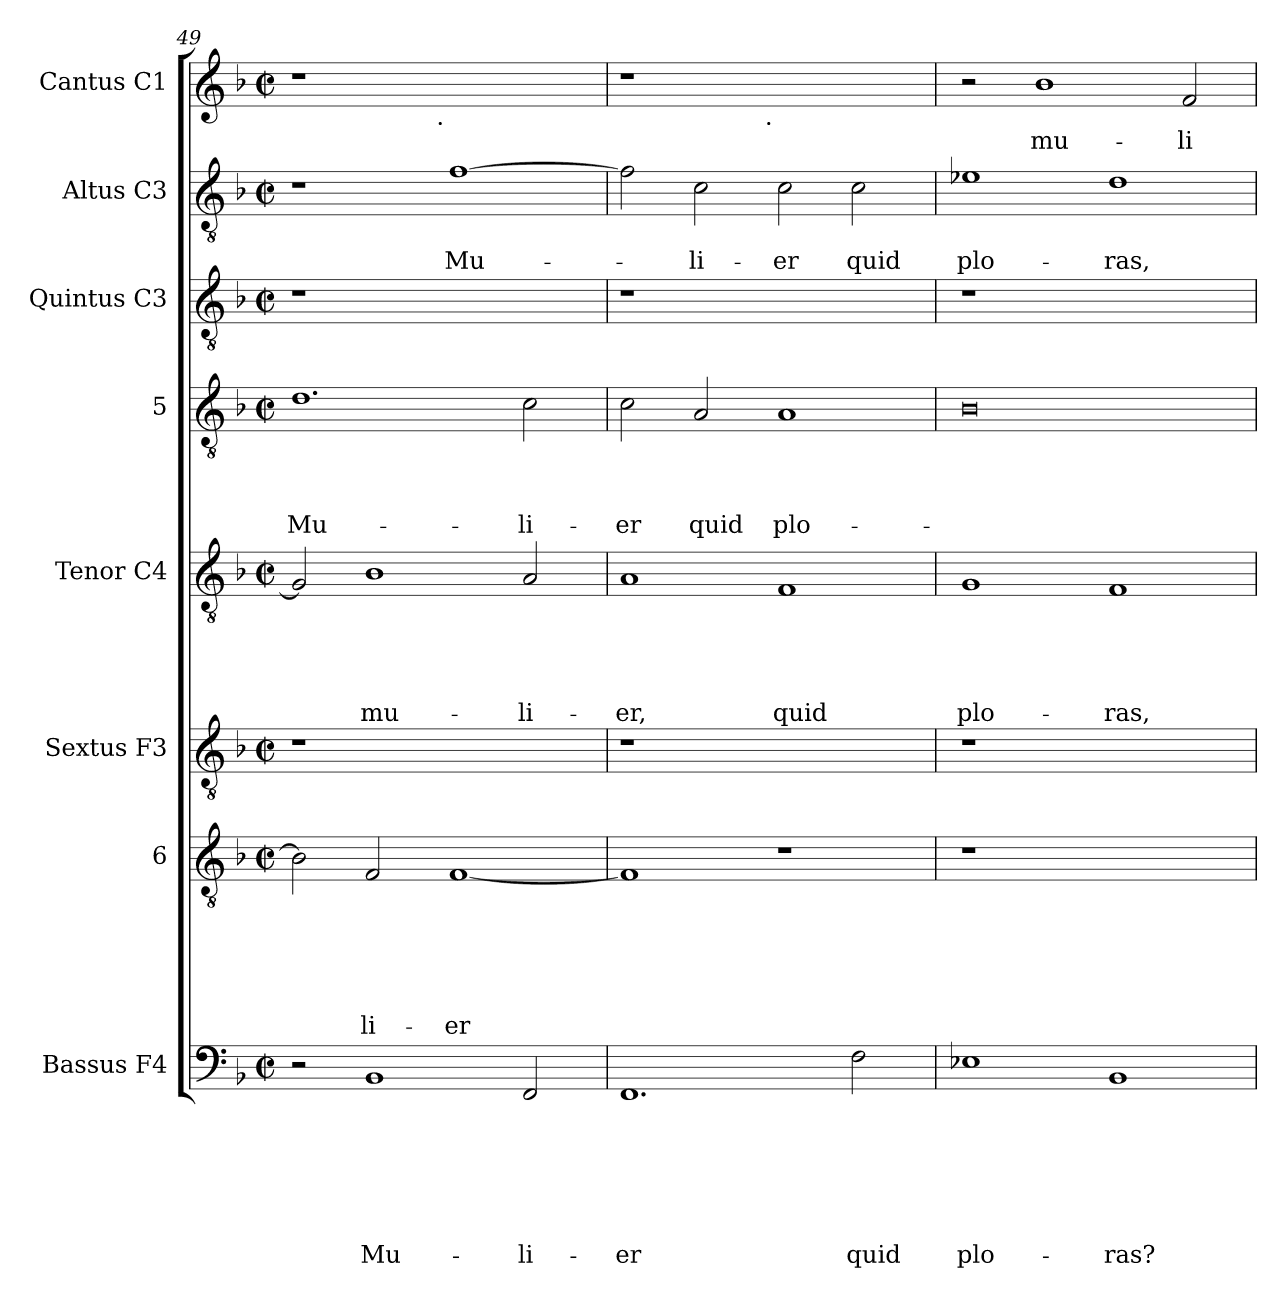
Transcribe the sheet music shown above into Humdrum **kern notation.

**kern	**text	**text	**text	**text	**text	**text	**text	**kern	**text	**text	**text	**text	**text	**text	**kern	**kern	**text	**text	**text	**text	**text	**kern	**text	**text	**text	**text	**kern	**kern	**text	**text	**kern	**text
*part8	*part8	*part8	*part8	*part8	*part8	*part8	*part8	*part7	*part7	*part7	*part7	*part7	*part7	*part7	*part6	*part5	*part5	*part5	*part5	*part5	*part5	*part4	*part4	*part4	*part4	*part4	*part3	*part2	*part2	*part2	*part1	*part1
*staff8	*staff8	*staff8	*staff8	*staff8	*staff8	*staff8	*staff8	*staff7	*staff7	*staff7	*staff7	*staff7	*staff7	*staff7	*staff6	*staff5	*staff5	*staff5	*staff5	*staff5	*staff5	*staff4	*staff4	*staff4	*staff4	*staff4	*staff3	*staff2	*staff2	*staff2	*staff1	*staff1
*I"Bassus F4	*	*	*	*	*	*	*	*I"6	*	*	*	*	*	*	*I"Sextus F3	*I"Tenor C4	*	*	*	*	*	*I"5	*	*	*	*	*I"Quintus C3	*I"Altus C3	*	*	*I"Cantus C1	*
*I'B	*	*	*	*	*	*	*	*	*	*	*	*	*	*	*	*I'T	*	*	*	*	*	*	*	*	*	*	*	*I'A	*	*	*I'C	*
*clefF4	*	*	*	*	*	*	*	*clefGv2	*	*	*	*	*	*	*clefGv2	*clefGv2	*	*	*	*	*	*clefGv2	*	*	*	*	*clefGv2	*clefGv2	*	*	*clefG2	*
*k[b-]	*	*	*	*	*	*	*	*k[b-]	*	*	*	*	*	*	*k[b-]	*k[b-]	*	*	*	*	*	*k[b-]	*	*	*	*	*k[b-]	*k[b-]	*	*	*k[b-]	*
*F:	*	*	*	*	*	*	*	*F:	*	*	*	*	*	*	*F:	*F:	*	*	*	*	*	*F:	*	*	*	*	*F:	*F:	*	*	*F:	*
*M2/2	*	*	*	*	*	*	*	*M2/2	*	*	*	*	*	*	*M2/2	*M2/2	*	*	*	*	*	*M2/2	*	*	*	*	*M2/2	*M2/2	*	*	*M2/2	*
*met(c|)	*	*	*	*	*	*	*	*met(c|)	*	*	*	*	*	*	*met(c|)	*met(c|)	*	*	*	*	*	*met(c|)	*	*	*	*	*met(c|)	*met(c|)	*	*	*met(c|)	*
=49	=49	=49	=49	=49	=49	=49	=49	=49	=49	=49	=49	=49	=49	=49	=49	=49	=49	=49	=49	=49	=49	=49	=49	=49	=49	=49	=49	=49	=49	=49	=49	=49
!	!	!	!	!	!	!	!	!	!	!	!	!	!	!	!	!	!	!	!	!	!	!	!	!	!	!LO:LY:b	!	!	!	!	!	!
*	*	*	*	*	*	*	*	*	*	*	*	*	*	*	*	*	*	*	*	*	*	*	*	*	*	*	*	*	*	*	*^	*
2r	.	.	.	.	.	.	.	2B-\]	.	.	.	.	.	.	1r	2G/]	.	.	.	.	.	1.d	.	.	.	Mu-	1r	1r	.	.	1r	2ryy	.
!	!	!	!	!	!	!	!LO:LY:b	!	!	!	!	!	!	!LO:LY:b	!	!	!	!	!	!	!LO:LY:b	!	!	!	!	!	!	!	!	!	!	!	!
1BB-	.	.	.	.	.	.	Mu-	2F/	.	.	.	.	.	-li-	.	1B-	.	.	.	.	mu-	.	.	.	.	.	.	.	.	.	.	4...ryy	.
!	!	!	!	!	!	!	!	!	!	!	!	!	!	!	!	!	!	!	!	!	!	!	!	!	!	!	!	!	!	!	!	!LO:TX:b:t=.	!
.	.	.	.	.	.	.	.	.	.	.	.	.	.	.	.	.	.	.	.	.	.	.	.	.	.	.	.	.	.	.	.	1ryy	.
!	!	!	!	!	!	!	!	!	!	!	!	!	!	!LO:LY:b	!	!	!	!	!	!	!	!	!	!	!	!	!	!	!	!LO:LY:b	!	!	!
.	.	.	.	.	.	.	.	[<1F	.	.	.	.	.	-er	1ryy	.	.	.	.	.	.	.	.	.	.	.	1ryy	[>1f	.	Mu-	1ryy	.	.
!	!	!	!	!	!	!	!LO:LY:b	!	!	!	!	!	!	!	!	!	!	!	!	!	!LO:LY:b	!	!	!	!	!LO:LY:b	!	!	!	!	!	!	!
2FF/	.	.	.	.	.	.	-li-	.	.	.	.	.	.	.	.	2A/	.	.	.	.	-li-	2c\	.	.	.	-li-	.	.	.	.	.	.	.
.	.	.	.	.	.	.	.	.	.	.	.	.	.	.	.	.	.	.	.	.	.	.	.	.	.	.	.	.	.	.	.	32ryy	.
=50	=50	=50	=50	=50	=50	=50	=50	=50	=50	=50	=50	=50	=50	=50	=50	=50	=50	=50	=50	=50	=50	=50	=50	=50	=50	=50	=50	=50	=50	=50	=50	=50	=50
!	!	!	!	!	!	!	!LO:LY:b	!	!	!	!	!	!	!	!	!	!	!	!	!	!LO:LY:b	!	!	!	!	!LO:LY:b	!	!	!	!	!	!	!
1.FF	.	.	.	.	.	.	-er	1F]	.	.	.	.	.	.	1r	1A	.	.	.	.	-er,	2c\	.	.	.	-er	1r	2f\]	.	.	1r	2ryy	.
!	!	!	!	!	!	!	!	!	!	!	!	!	!	!	!	!	!	!	!	!	!	!	!	!	!	!LO:LY:b	!	!	!	!LO:LY:b	!	!	!
.	.	.	.	.	.	.	.	.	.	.	.	.	.	.	.	.	.	.	.	.	.	2A/	.	.	.	quid	.	2c\	.	-li-	.	4...ryy	.
!	!	!	!	!	!	!	!	!	!	!	!	!	!	!	!	!	!	!	!	!	!	!	!	!	!	!	!	!	!	!	!	!LO:TX:b:t=.	!
.	.	.	.	.	.	.	.	.	.	.	.	.	.	.	.	.	.	.	.	.	.	.	.	.	.	.	.	.	.	.	.	1ryy	.
!	!	!	!	!	!	!	!	!	!	!	!	!	!	!	!	!	!	!	!	!	!LO:LY:b	!	!	!	!	!LO:LY:b	!	!	!	!LO:LY:b	!	!	!
.	.	.	.	.	.	.	.	1r	.	.	.	.	.	.	1ryy	1F	.	.	.	.	quid	1A	.	.	.	plo-	1ryy	2c\	.	-er	1ryy	.	.
!	!	!	!	!	!	!	!LO:LY:b	!	!	!	!	!	!	!	!	!	!	!	!	!	!	!	!	!	!	!	!	!	!	!LO:LY:b	!	!	!
2F\	.	.	.	.	.	.	quid	.	.	.	.	.	.	.	.	.	.	.	.	.	.	.	.	.	.	.	.	2c\	.	quid	.	.	.
.	.	.	.	.	.	.	.	.	.	.	.	.	.	.	.	.	.	.	.	.	.	.	.	.	.	.	.	.	.	.	.	32ryy	.
=51	=51	=51	=51	=51	=51	=51	=51	=51	=51	=51	=51	=51	=51	=51	=51	=51	=51	=51	=51	=51	=51	=51	=51	=51	=51	=51	=51	=51	=51	=51	=51	=51	=51
!	!	!	!	!	!	!	!LO:LY:b	!	!	!	!	!	!	!	!	!	!	!	!	!	!LO:LY:b	!	!	!	!	!	!	!	!	!LO:LY:b	!	!	!
*	*	*	*	*	*	*	*	*	*	*	*	*	*	*	*	*	*	*	*	*	*	*	*	*	*	*	*	*	*	*	*v	*v	*
1E-X	.	.	.	.	.	.	plo-	1r	.	.	.	.	.	.	1r	1G	.	.	.	.	plo-	0B-	.	.	.	.	1r	1e-X	.	plo-	2r	.
!	!	!	!	!	!	!	!	!	!	!	!	!	!	!	!	!	!	!	!	!	!	!	!	!	!	!	!	!	!	!	!	!LO:LY:b
.	.	.	.	.	.	.	.	.	.	.	.	.	.	.	.	.	.	.	.	.	.	.	.	.	.	.	.	.	.	.	1b-	mu-
!	!	!	!	!	!	!	!LO:LY:b	!	!	!	!	!	!	!	!	!	!	!	!	!	!LO:LY:b	!	!	!	!	!	!	!	!	!LO:LY:b	!	!
1BB-	.	.	.	.	.	.	-ras?	1ryy	.	.	.	.	.	.	1ryy	1F	.	.	.	.	-ras,	.	.	.	.	.	1ryy	1d	.	-ras,	.	.
!	!	!	!	!	!	!	!	!	!	!	!	!	!	!	!	!	!	!	!	!	!	!	!	!	!	!	!	!	!	!	!	!LO:LY:b
.	.	.	.	.	.	.	.	.	.	.	.	.	.	.	.	.	.	.	.	.	.	.	.	.	.	.	.	.	.	.	2f/	-li-
=	=	=	=	=	=	=	=	=	=	=	=	=	=	=	=	=	=	=	=	=	=	=	=	=	=	=	=	=	=	=	=	=
*-	*-	*-	*-	*-	*-	*-	*-	*-	*-	*-	*-	*-	*-	*-	*-	*-	*-	*-	*-	*-	*-	*-	*-	*-	*-	*-	*-	*-	*-	*-	*-	*-
